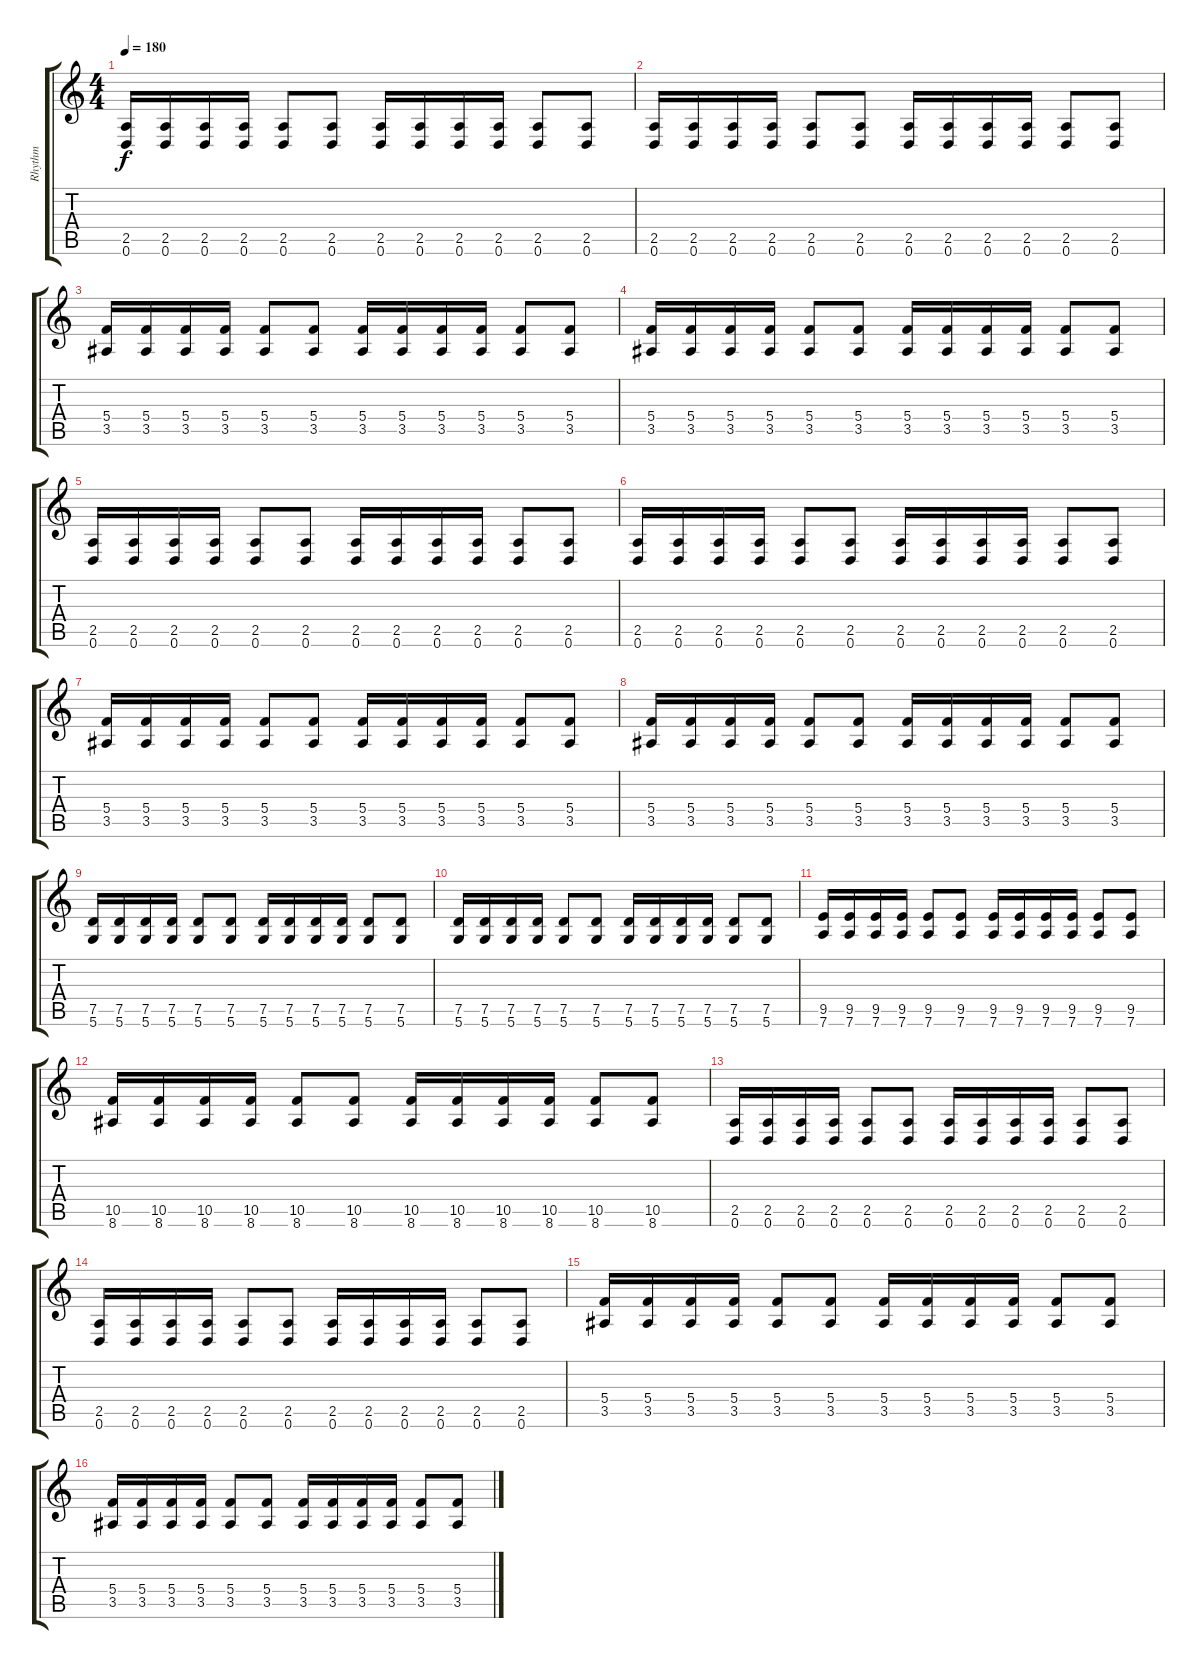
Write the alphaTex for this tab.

\track ("Rhythm" "Rhythm") {instrument distortionguitar}
\staff {score tabs}
\tuning (D4 A3 F3 C3 G2 D2) {hide}
\ts (4 4)
\section ("" "")
\tempo 180
\clef g2
\ks c
(2.5 0.6).16{dy f} (2.5 0.6).16 (2.5 0.6).16 (2.5 0.6).16 (2.5 0.6).8 (2.5 0.6).8 (2.5 0.6).16 (2.5 0.6).16 (2.5 0.6).16 (2.5 0.6).16 (2.5 0.6).8 (2.5 0.6).8 |
(2.5 0.6).16 (2.5 0.6).16 (2.5 0.6).16 (2.5 0.6).16 (2.5 0.6).8 (2.5 0.6).8 (2.5 0.6).16 (2.5 0.6).16 (2.5 0.6).16 (2.5 0.6).16 (2.5 0.6).8 (2.5 0.6).8 |
(5.4 3.5).16 (5.4 3.5).16 (5.4 3.5).16 (5.4 3.5).16 (5.4 3.5).8 (5.4 3.5).8 (5.4 3.5).16 (5.4 3.5).16 (5.4 3.5).16 (5.4 3.5).16 (5.4 3.5).8 (5.4 3.5).8 |
(5.4 3.5).16 (5.4 3.5).16 (5.4 3.5).16 (5.4 3.5).16 (5.4 3.5).8 (5.4 3.5).8 (5.4 3.5).16 (5.4 3.5).16 (5.4 3.5).16 (5.4 3.5).16 (5.4 3.5).8 (5.4 3.5).8 |
(2.5 0.6).16 (2.5 0.6).16 (2.5 0.6).16 (2.5 0.6).16 (2.5 0.6).8 (2.5 0.6).8 (2.5 0.6).16 (2.5 0.6).16 (2.5 0.6).16 (2.5 0.6).16 (2.5 0.6).8 (2.5 0.6).8 |
(2.5 0.6).16 (2.5 0.6).16 (2.5 0.6).16 (2.5 0.6).16 (2.5 0.6).8 (2.5 0.6).8 (2.5 0.6).16 (2.5 0.6).16 (2.5 0.6).16 (2.5 0.6).16 (2.5 0.6).8 (2.5 0.6).8 |
(5.4 3.5).16 (5.4 3.5).16 (5.4 3.5).16 (5.4 3.5).16 (5.4 3.5).8 (5.4 3.5).8 (5.4 3.5).16 (5.4 3.5).16 (5.4 3.5).16 (5.4 3.5).16 (5.4 3.5).8 (5.4 3.5).8 |
(5.4 3.5).16 (5.4 3.5).16 (5.4 3.5).16 (5.4 3.5).16 (5.4 3.5).8 (5.4 3.5).8 (5.4 3.5).16 (5.4 3.5).16 (5.4 3.5).16 (5.4 3.5).16 (5.4 3.5).8 (5.4 3.5).8 |
(7.5 5.6).16 (7.5 5.6).16 (7.5 5.6).16 (7.5 5.6).16 (7.5 5.6).8 (7.5 5.6).8 (7.5 5.6).16 (7.5 5.6).16 (7.5 5.6).16 (7.5 5.6).16 (7.5 5.6).8 (7.5 5.6).8 |
(7.5 5.6).16 (7.5 5.6).16 (7.5 5.6).16 (7.5 5.6).16 (7.5 5.6).8 (7.5 5.6).8 (7.5 5.6).16 (7.5 5.6).16 (7.5 5.6).16 (7.5 5.6).16 (7.5 5.6).8 (7.5 5.6).8 |
(9.5 7.6).16 (9.5 7.6).16 (9.5 7.6).16 (9.5 7.6).16 (9.5 7.6).8 (9.5 7.6).8 (9.5 7.6).16 (9.5 7.6).16 (9.5 7.6).16 (9.5 7.6).16 (9.5 7.6).8 (9.5 7.6).8 |
(10.5 8.6).16 (10.5 8.6).16 (10.5 8.6).16 (10.5 8.6).16 (10.5 8.6).8 (10.5 8.6).8 (10.5 8.6).16 (10.5 8.6).16 (10.5 8.6).16 (10.5 8.6).16 (10.5 8.6).8 (10.5 8.6).8 |
(2.5 0.6).16 (2.5 0.6).16 (2.5 0.6).16 (2.5 0.6).16 (2.5 0.6).8 (2.5 0.6).8 (2.5 0.6).16 (2.5 0.6).16 (2.5 0.6).16 (2.5 0.6).16 (2.5 0.6).8 (2.5 0.6).8 |
(2.5 0.6).16 (2.5 0.6).16 (2.5 0.6).16 (2.5 0.6).16 (2.5 0.6).8 (2.5 0.6).8 (2.5 0.6).16 (2.5 0.6).16 (2.5 0.6).16 (2.5 0.6).16 (2.5 0.6).8 (2.5 0.6).8 |
(5.4 3.5).16 (5.4 3.5).16 (5.4 3.5).16 (5.4 3.5).16 (5.4 3.5).8 (5.4 3.5).8 (5.4 3.5).16 (5.4 3.5).16 (5.4 3.5).16 (5.4 3.5).16 (5.4 3.5).8 (5.4 3.5).8 |
(5.4 3.5).16 (5.4 3.5).16 (5.4 3.5).16 (5.4 3.5).16 (5.4 3.5).8 (5.4 3.5).8 (5.4 3.5).16 (5.4 3.5).16 (5.4 3.5).16 (5.4 3.5).16 (5.4 3.5).8 (5.4 3.5).8
